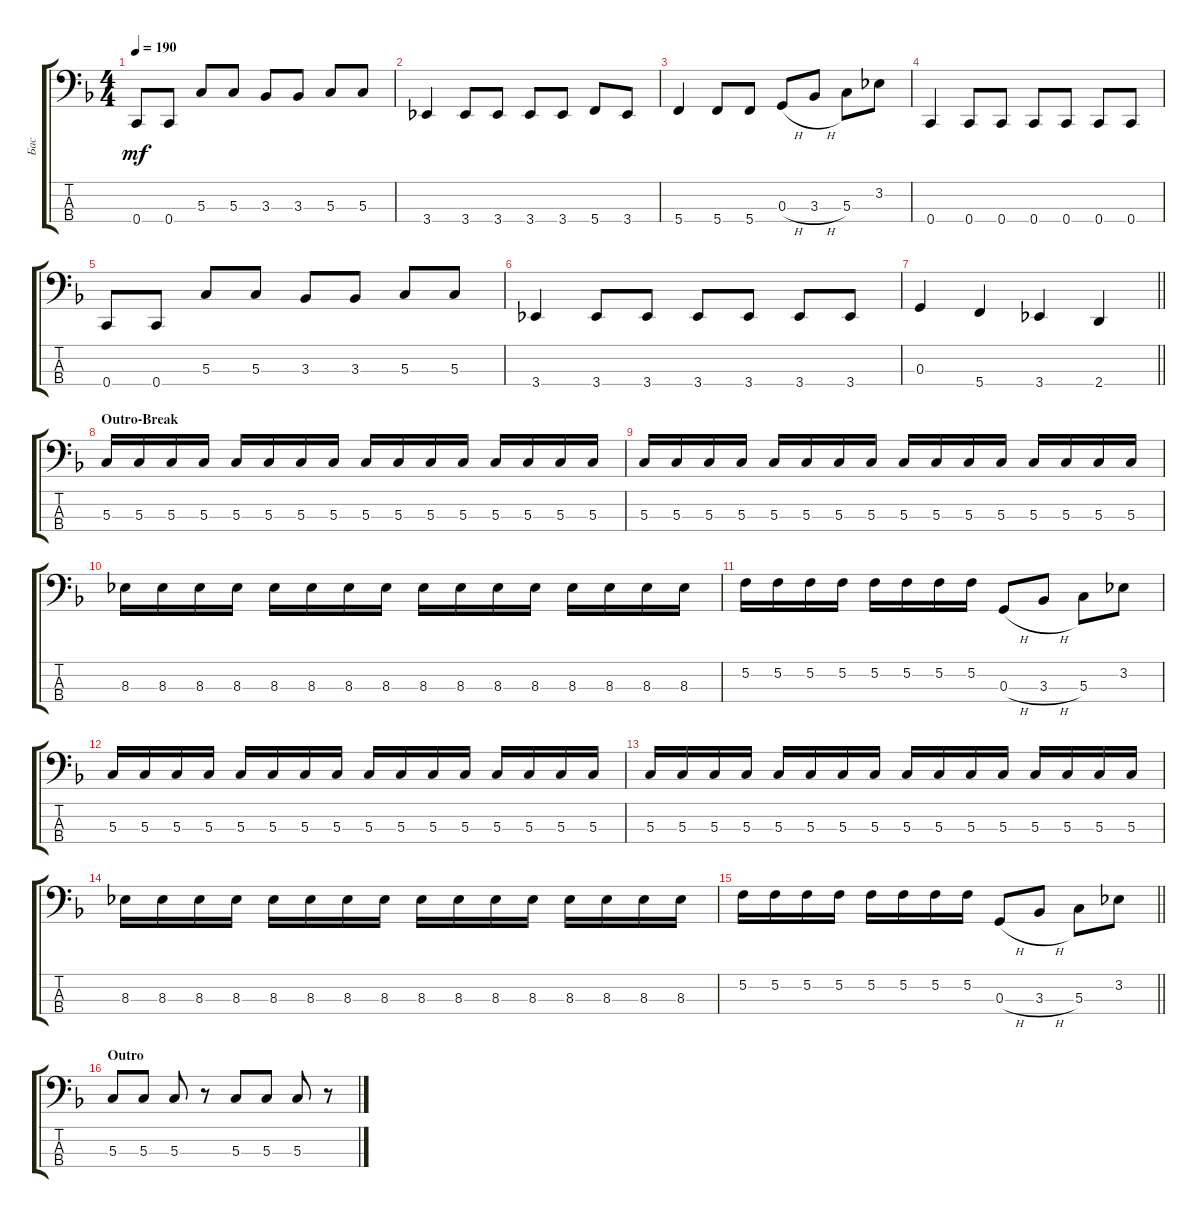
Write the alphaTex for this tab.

\track ("Бас" "Бас") {instrument electricbassfinger}
\staff {score tabs}
\tuning (F2 C2 G1 C1) {hide}
\ts (4 4)
\tempo 190
\clef f4
\ks dminor
0.4.8{dy mf} 0.4.8 5.3.8 5.3.8 3.3.8 3.3.8 5.3.8 5.3.8 |
3.4.4 3.4.8 3.4.8 3.4.8 3.4.8 5.4.8 3.4.8 |
5.4.4 5.4.8 5.4.8 0.3{h}.8 3.3{h}.8 5.3.8 3.2.8 |
0.4.4 0.4.8 0.4.8 0.4.8 0.4.8 0.4.8 0.4.8 |
0.4.8 0.4.8 5.3.8 5.3.8 3.3.8 3.3.8 5.3.8 5.3.8 |
3.4.4 3.4.8 3.4.8 3.4.8 3.4.8 3.4.8 3.4.8 |
\barLineRight lightlight
0.3.4 5.4.4 3.4.4 2.4.4 |
\section ("" "Outro-Break")
5.3.16 5.3.16 5.3.16 5.3.16 5.3.16 5.3.16 5.3.16 5.3.16 5.3.16 5.3.16 5.3.16 5.3.16 5.3.16 5.3.16 5.3.16 5.3.16 |
5.3.16 5.3.16 5.3.16 5.3.16 5.3.16 5.3.16 5.3.16 5.3.16 5.3.16 5.3.16 5.3.16 5.3.16 5.3.16 5.3.16 5.3.16 5.3.16 |
8.3.16 8.3.16 8.3.16 8.3.16 8.3.16 8.3.16 8.3.16 8.3.16 8.3.16 8.3.16 8.3.16 8.3.16 8.3.16 8.3.16 8.3.16 8.3.16 |
5.2.16 5.2.16 5.2.16 5.2.16 5.2.16 5.2.16 5.2.16 5.2.16 0.3{h}.8 3.3{h}.8 5.3.8 3.2.8 |
5.3.16 5.3.16 5.3.16 5.3.16 5.3.16 5.3.16 5.3.16 5.3.16 5.3.16 5.3.16 5.3.16 5.3.16 5.3.16 5.3.16 5.3.16 5.3.16 |
5.3.16 5.3.16 5.3.16 5.3.16 5.3.16 5.3.16 5.3.16 5.3.16 5.3.16 5.3.16 5.3.16 5.3.16 5.3.16 5.3.16 5.3.16 5.3.16 |
8.3.16 8.3.16 8.3.16 8.3.16 8.3.16 8.3.16 8.3.16 8.3.16 8.3.16 8.3.16 8.3.16 8.3.16 8.3.16 8.3.16 8.3.16 8.3.16 |
\barLineRight lightlight
5.2.16 5.2.16 5.2.16 5.2.16 5.2.16 5.2.16 5.2.16 5.2.16 0.3{h}.8 3.3{h}.8 5.3.8 3.2.8 |
\section ("" "Outro")
5.3.8 5.3.8 5.3.8 r.8 5.3.8 5.3.8 5.3.8 r.8
